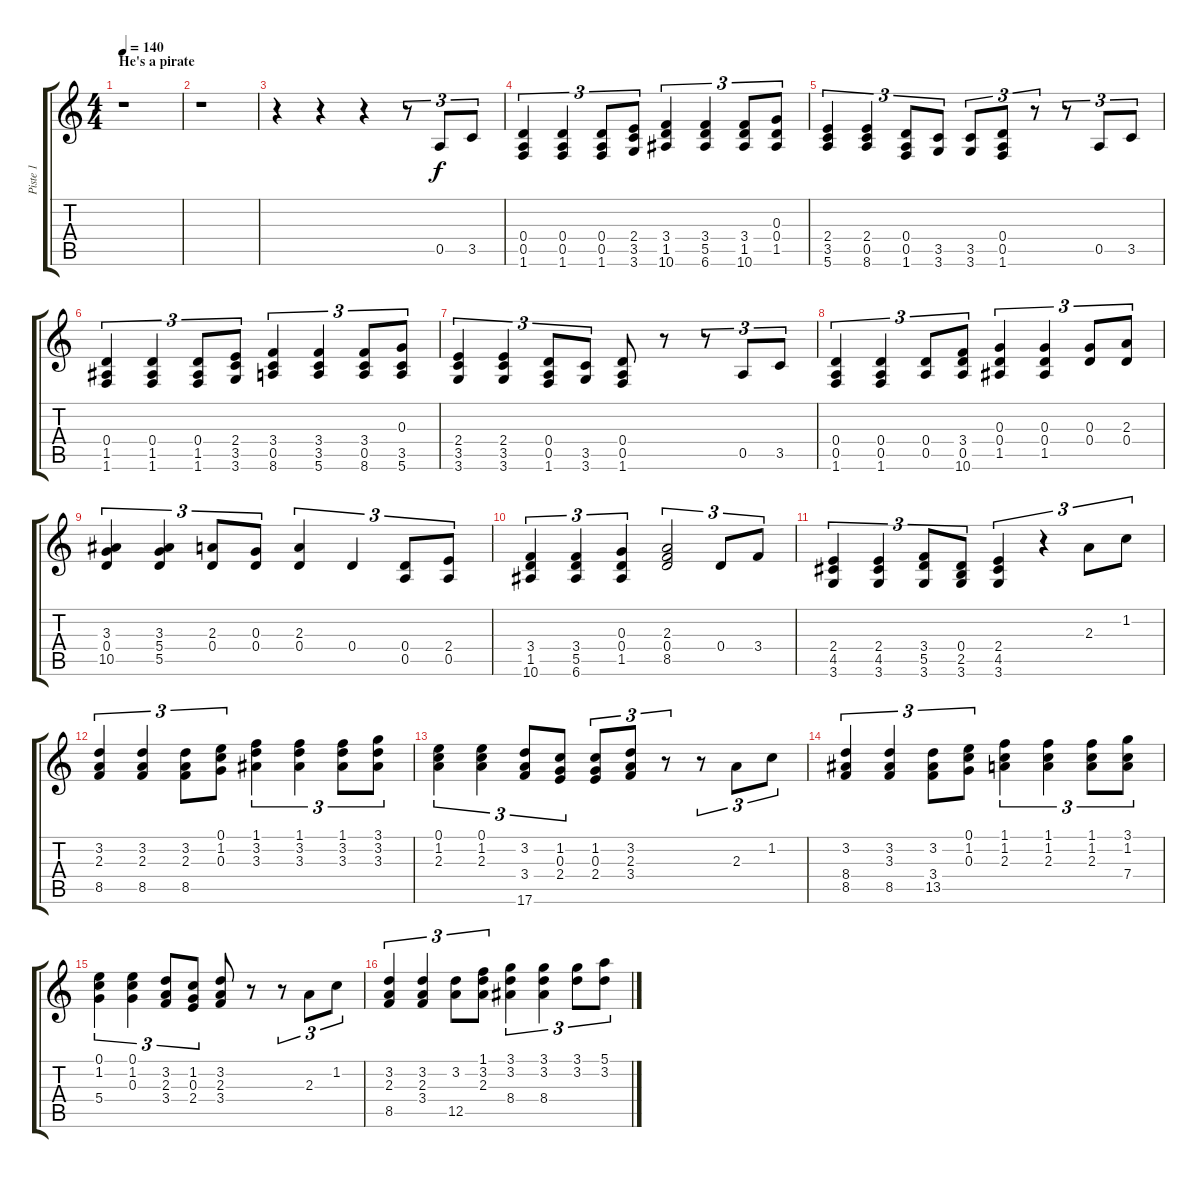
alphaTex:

\track ("Piste 1" "Piste 1") {instrument acousticguitarnylon}
\staff {score tabs}
\tuning (E4 B3 G3 D3 A2 E2) {hide}
\ts (4 4)
\section ("" "He's a pirate")
\tempo 140
\clef g2
\ks c
r.1{dy f} |
r.1 |
r.4 r.4 r.4 r.8{tu (3 2)} 0.5.8{tu (3 2)} 3.5.8{tu (3 2)} |
(0.4 0.5 1.6).4{tu (3 2)} (0.4 0.5 1.6).4{tu (3 2)} (0.4 0.5 1.6).8{tu (3 2)} (2.4 3.5 3.6).8{tu (3 2)} (3.4 1.5 10.6).4{tu (3 2)} (3.4 5.5 6.6).4{tu (3 2)} (3.4 1.5 10.6).8{tu (3 2)} (0.3 0.4 1.5).8{tu (3 2)} |
(2.4 3.5 5.6).4{tu (3 2)} (2.4 0.5 8.6).4{tu (3 2)} (0.4 0.5 1.6).8{tu (3 2)} (3.5 3.6).8{tu (3 2)} (3.5 3.6).8{tu (3 2)} (0.4 0.5 1.6).8{tu (3 2)} r.8{tu (3 2)} r.8{tu (3 2)} 0.5.8{tu (3 2)} 3.5.8{tu (3 2)} |
(0.4 1.5 1.6).4{tu (3 2)} (0.4 1.5 1.6).4{tu (3 2)} (0.4 1.5 1.6).8{tu (3 2)} (2.4 3.5 3.6).8{tu (3 2)} (3.4 0.5 8.6).4{tu (3 2)} (3.4 3.5 5.6).4{tu (3 2)} (3.4 0.5 8.6).8{tu (3 2)} (0.3 3.5 5.6).8{tu (3 2)} |
(2.4 3.5 3.6).4{tu (3 2)} (2.4 3.5 3.6).4{tu (3 2)} (0.4 0.5 1.6).8{tu (3 2)} (3.5 3.6).8{tu (3 2)} (0.4 0.5 1.6).8 r.8 r.8{tu (3 2)} 0.5.8{tu (3 2)} 3.5.8{tu (3 2)} |
(0.4 0.5 1.6).4{tu (3 2)} (0.4 0.5 1.6).4{tu (3 2)} (0.4 0.5).8{tu (3 2)} (3.4 0.5 10.6).8{tu (3 2)} (0.3 0.4 1.5).4{tu (3 2)} (0.3 0.4 1.5).4{tu (3 2)} (0.3 0.4).8{tu (3 2)} (2.3 0.4).8{tu (3 2)} |
(3.3 0.4 10.5).4{tu (3 2)} (3.3 5.4 5.5).4{tu (3 2)} (2.3 0.4).8{tu (3 2)} (0.3 0.4).8{tu (3 2)} (2.3 0.4).4{tu (3 2)} 0.4.4{tu (3 2)} (0.4 0.5).8{tu (3 2)} (2.4 0.5).8{tu (3 2)} |
(3.4 1.5 10.6).4{tu (3 2)} (3.4 5.5 6.6).4{tu (3 2)} (0.3 0.4 1.5).4{tu (3 2)} (2.3 0.4 8.5).2{tu (3 2)} 0.4.8{tu (3 2)} 3.4.8{tu (3 2)} |
(2.4 4.5 3.6).4{tu (3 2)} (2.4 4.5 3.6).4{tu (3 2)} (3.4 5.5 3.6).8{tu (3 2)} (0.4 2.5 3.6).8{tu (3 2)} (2.4 4.5 3.6).4{tu (3 2)} r.4{tu (3 2)} 2.3.8{tu (3 2)} 1.2.8{tu (3 2)} |
(3.2 2.3 8.5).4{tu (3 2)} (3.2 2.3 8.5).4{tu (3 2)} (3.2 2.3 8.5).8{tu (3 2)} (0.1 1.2 0.3).8{tu (3 2)} (1.1 3.2 3.3).4{tu (3 2)} (1.1 3.2 3.3).4{tu (3 2)} (1.1 3.2 3.3).8{tu (3 2)} (3.1 3.2 3.3).8{tu (3 2)} |
(0.1 1.2 2.3).4{tu (3 2)} (0.1 1.2 2.3).4{tu (3 2)} (3.2 3.4 17.6).8{tu (3 2)} (1.2 0.3 2.4).8{tu (3 2)} (1.2 0.3 2.4).8{tu (3 2)} (3.2 2.3 3.4).8{tu (3 2)} r.8{tu (3 2)} r.8{tu (3 2)} 2.3.8{tu (3 2)} 1.2.8{tu (3 2)} |
(3.2 8.4 8.5).4{tu (3 2)} (3.2 3.3 8.5).4{tu (3 2)} (3.2 3.4 13.5).8{tu (3 2)} (0.1 1.2 0.3).8{tu (3 2)} (1.1 1.2 2.3).4{tu (3 2)} (1.1 1.2 2.3).4{tu (3 2)} (1.1 1.2 2.3).8{tu (3 2)} (3.1 1.2 7.4).8{tu (3 2)} |
(0.1 1.2 5.4).4{tu (3 2)} (0.1 1.2 0.3).4{tu (3 2)} (3.2 2.3 3.4).8{tu (3 2)} (1.2 0.3 2.4).8{tu (3 2)} (3.2 2.3 3.4).8 r.8 r.8{tu (3 2)} 2.3.8{tu (3 2)} 1.2.8{tu (3 2)} |
(3.2 2.3 8.5).4{tu (3 2)} (3.2 2.3 3.4).4{tu (3 2)} (3.2 12.5).8{tu (3 2)} (1.1 3.2 2.3).8{tu (3 2)} (3.1 3.2 8.4).4{tu (3 2)} (3.1 3.2 8.4).4{tu (3 2)} (3.1 3.2).8{tu (3 2)} (5.1 3.2).8{tu (3 2)}
